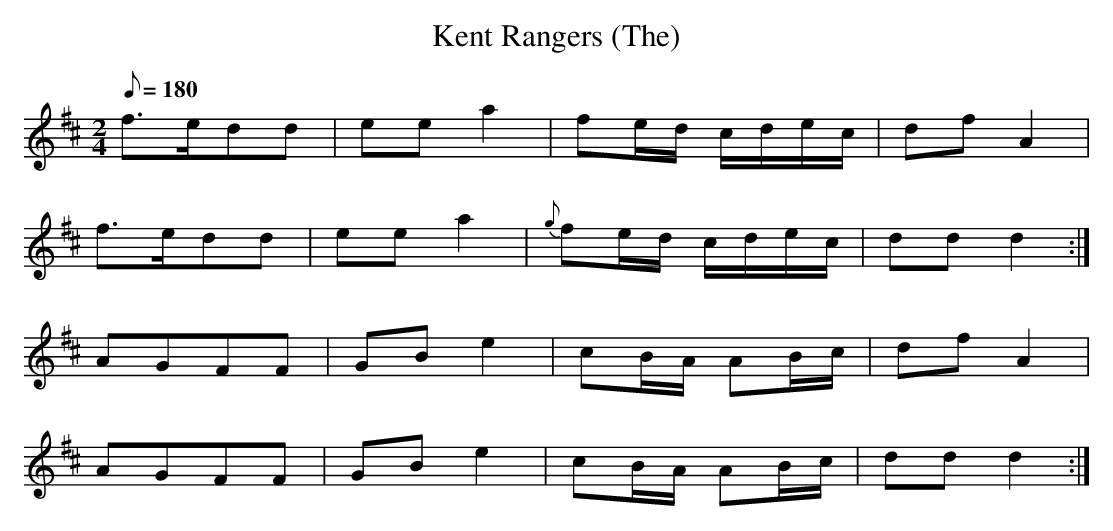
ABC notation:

X:1
T: Kent Rangers (The)
M: 2/4
L: 1/8
Q: 180
K: D
f>edd| eea2| fe/d/ c/d/e/c/| dfA2|
f>edd| eea2| {g}fe/d/ c/d/e/c/| ddd2 :|
AGFF| GBe2| cB/A/ AB/c/| dfA2|
AGFF| GBe2| cB/A/ AB/c/| ddd2 :|
